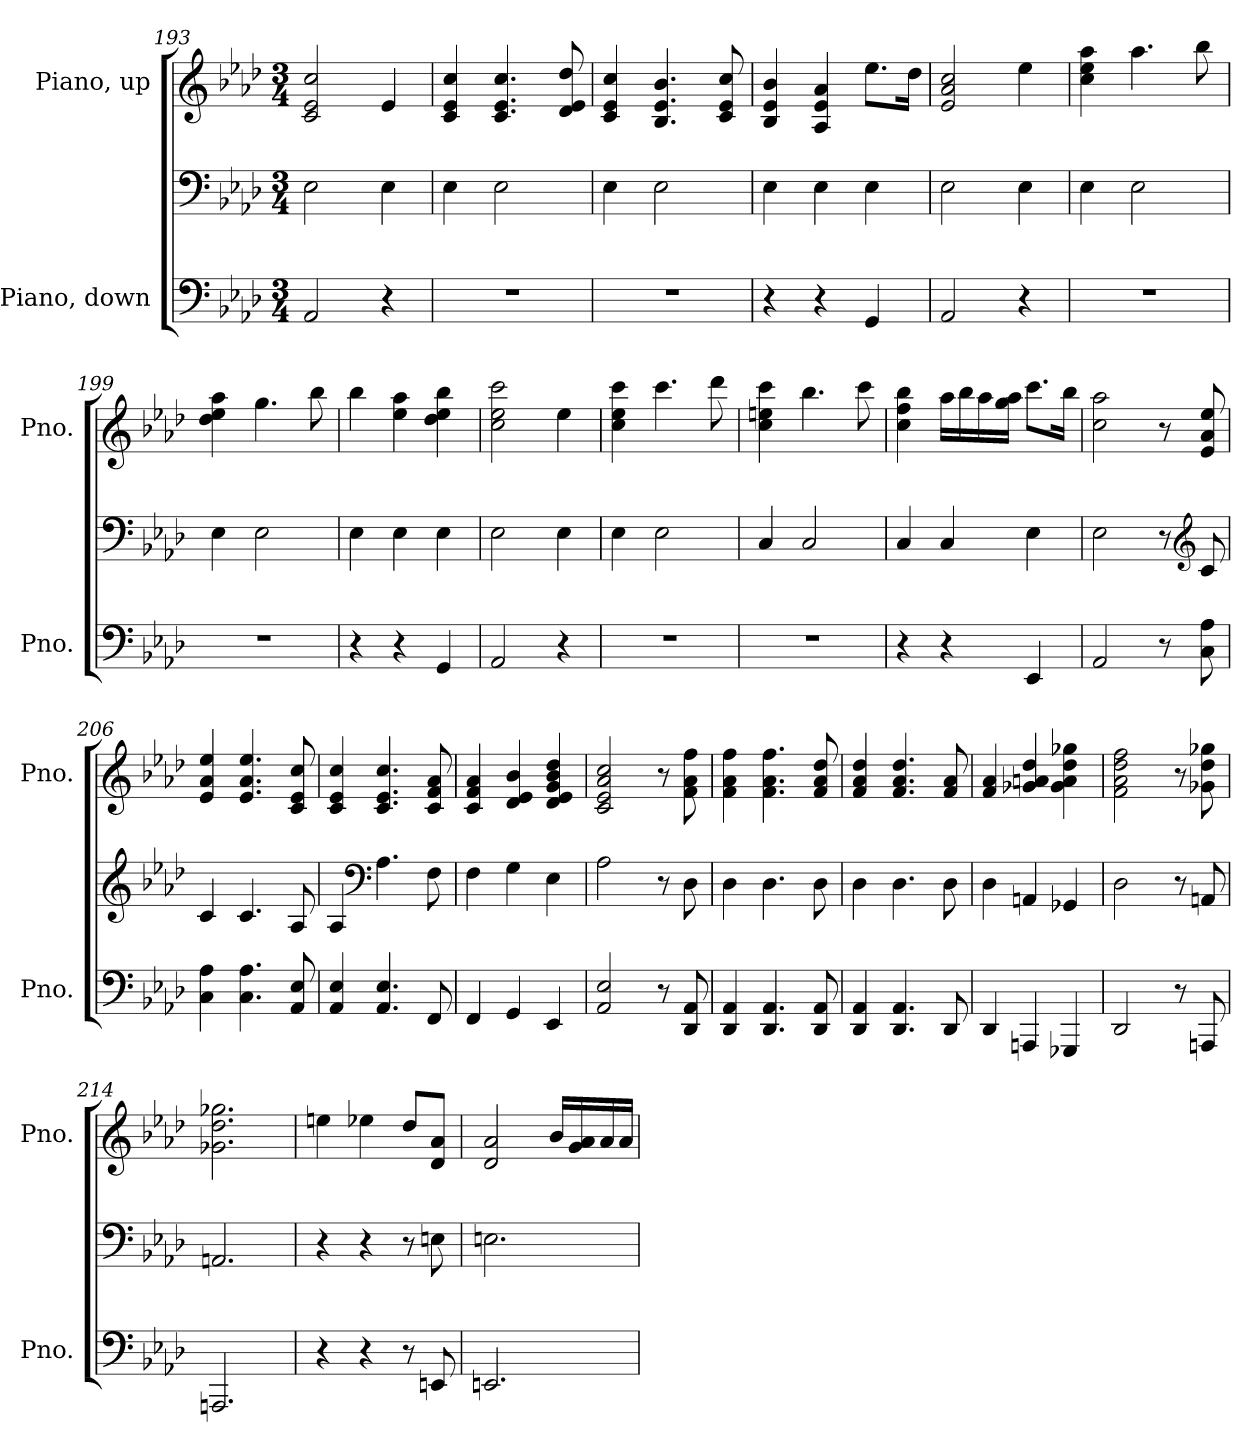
**kern	**kern	**kern
*part2	*part2	*part1
*staff3	*staff2	*staff1
*I"Piano, down	*	*I"Piano, up
*I'Pno.	*	*I'Pno.
*clefF4	*clefF4	*clefG2
*k[b-e-a-d-]	*k[b-e-a-d-]	*k[b-e-a-d-]
*M3/4	*M3/4	*M3/4
=193	=193	=193
2AA-/	2E-\	2c/ 2e-/ 2cc/
4r	4E-\	4e-/
!!LO:LB:g=z
=194	=194	=194
2.r	4E-\	4c/ 4e-/ 4cc/
.	2E-\	4.c/ 4.e-/ 4.cc/
.	.	8d-/ 8e-/ 8dd-/
=195	=195	=195
2.r	4E-\	4c/ 4e-/ 4cc/
.	2E-\	4.B-/ 4.e-/ 4.b-/
.	.	8c/ 8e-/ 8cc/
=196	=196	=196
4r	4E-\	4B-/ 4e-/ 4b-/
4r	4E-\	4A-/ 4e-/ 4a-/
4GG/	4E-\	8.ee-\L
.	.	16dd-\Jk
=197	=197	=197
2AA-/	2E-\	2e-/ 2a-/ 2cc/
4r	4E-\	4ee-\
=198	=198	=198
2.r	4E-\	4cc\ 4ee-\ 4aa-\
.	2E-\	4.aa-\
.	.	8bb-\
=199	=199	=199
2.r	4E-\	4dd-\ 4ee-\ 4aa-\
.	2E-\	4.gg\
.	.	8bb-\
=200	=200	=200
4r	4E-\	4bb-\
4r	4E-\	4ee-\ 4aa-\
4GG/	4E-\	4dd-\ 4ee-\ 4bb-\
=201	=201	=201
2AA-/	2E-\	2cc\ 2ee-\ 2ccc\
4r	4E-\	4ee-\
!!LO:PB:g=z
=202	=202	=202
2.r	4E-\	4cc\ 4ee-\ 4ccc\
.	2E-\	4.ccc\
.	.	8ddd-\
=203	=203	=203
2.r	4C/	4cc\ 4een\ 4ccc\
.	2C/	4.bb-\
.	.	8ccc\
=204	=204	=204
4r	4C/	4cc\ 4ff\ 4bb-\
4r	4C/	16aa-\LL
.	.	16bb-\
.	.	16aa-\
.	.	16gg\ 16aa-\JJ
4EE-/	4E-\	8.ccc\L
.	.	16bb-\Jk
=205	=205	=205
2AA-/	2E-\	2cc\ 2aa-\
8r	8r	8r
*	*clefG2	*
8C\ 8A-\	8c/	8e-/ 8a-/ 8ee-/
=206	=206	=206
4C\ 4A-\	4c/	4e-/ 4a-/ 4ee-/
4.C\ 4.A-\	4.c/	4.e-/ 4.a-/ 4.ee-/
8AA-/ 8E-/	8A-/	8c/ 8e-/ 8cc/
!!LO:LB:g=z
=207	=207	=207
4AA-/ 4E-/	4A-/	4c/ 4e-/ 4cc/
*	*clefF4	*
4.AA-/ 4.E-/	4.A-\	4.c/ 4.e-/ 4.cc/
8FF/	8F\	8c/ 8f/ 8a-/
=208	=208	=208
4FF/	4F\	4c/ 4f/ 4a-/
4GG/	4G\	4d-/ 4e-/ 4b-/
4EE-/	4E-\	4d-/ 4e-/ 4g/ 4b-/ 4dd-/
=209	=209	=209
2AA-/ 2E-/	2A-\	2c/ 2e-/ 2a-/ 2cc/
8r	8r	8r
8DD-/ 8AA-/	8D-\	8f\ 8a-\ 8ff\
=210	=210	=210
4DD-/ 4AA-/	4D-\	4f\ 4a-\ 4ff\
4.DD-/ 4.AA-/	4.D-\	4.f\ 4.a-\ 4.ff\
8DD-/ 8AA-/	8D-\	8f/ 8a-/ 8dd-/
=211	=211	=211
4DD-/ 4AA-/	4D-\	4f/ 4a-/ 4dd-/
4.DD-/ 4.AA-/	4.D-\	4.f/ 4.a-/ 4.dd-/
8DD-/	8D-\	8f/ 8a-/
=212	=212	=212
4DD-/	4D-\	4f/ 4a-/
4AAAn/	4AAn/	4g-X/ 4an/ 4dd-/
4GGG-X/	4GG-X/	4g-\ 4a\ 4dd-\ 4gg-X\
=213	=213	=213
2DD-/	2D-\	2f\ 2a-\ 2dd-\ 2ff\
8r	8r	8r
8AAAn/	8AAn/	8g-X\ 8dd-\ 8gg-X\
!!LO:LB:g=z
=214	=214	=214
2.AAAn/	2.AAn/	2.g-X\ 2.dd-\ 2.gg-X\
=215	=215	=215
4r	4r	4een\
4r	4r	4ee-X\
8r	8r	8dd-/L
8EEn/	8En\	8d-/ 8a-/J
=216	=216	=216
2.EEn/	2.En\	2d-/ 2a-/
.	.	16b-/LL
.	.	16g/ 16a-/
.	.	16a-/
.	.	16a-/JJ
=	=	=
*-	*-	*-
